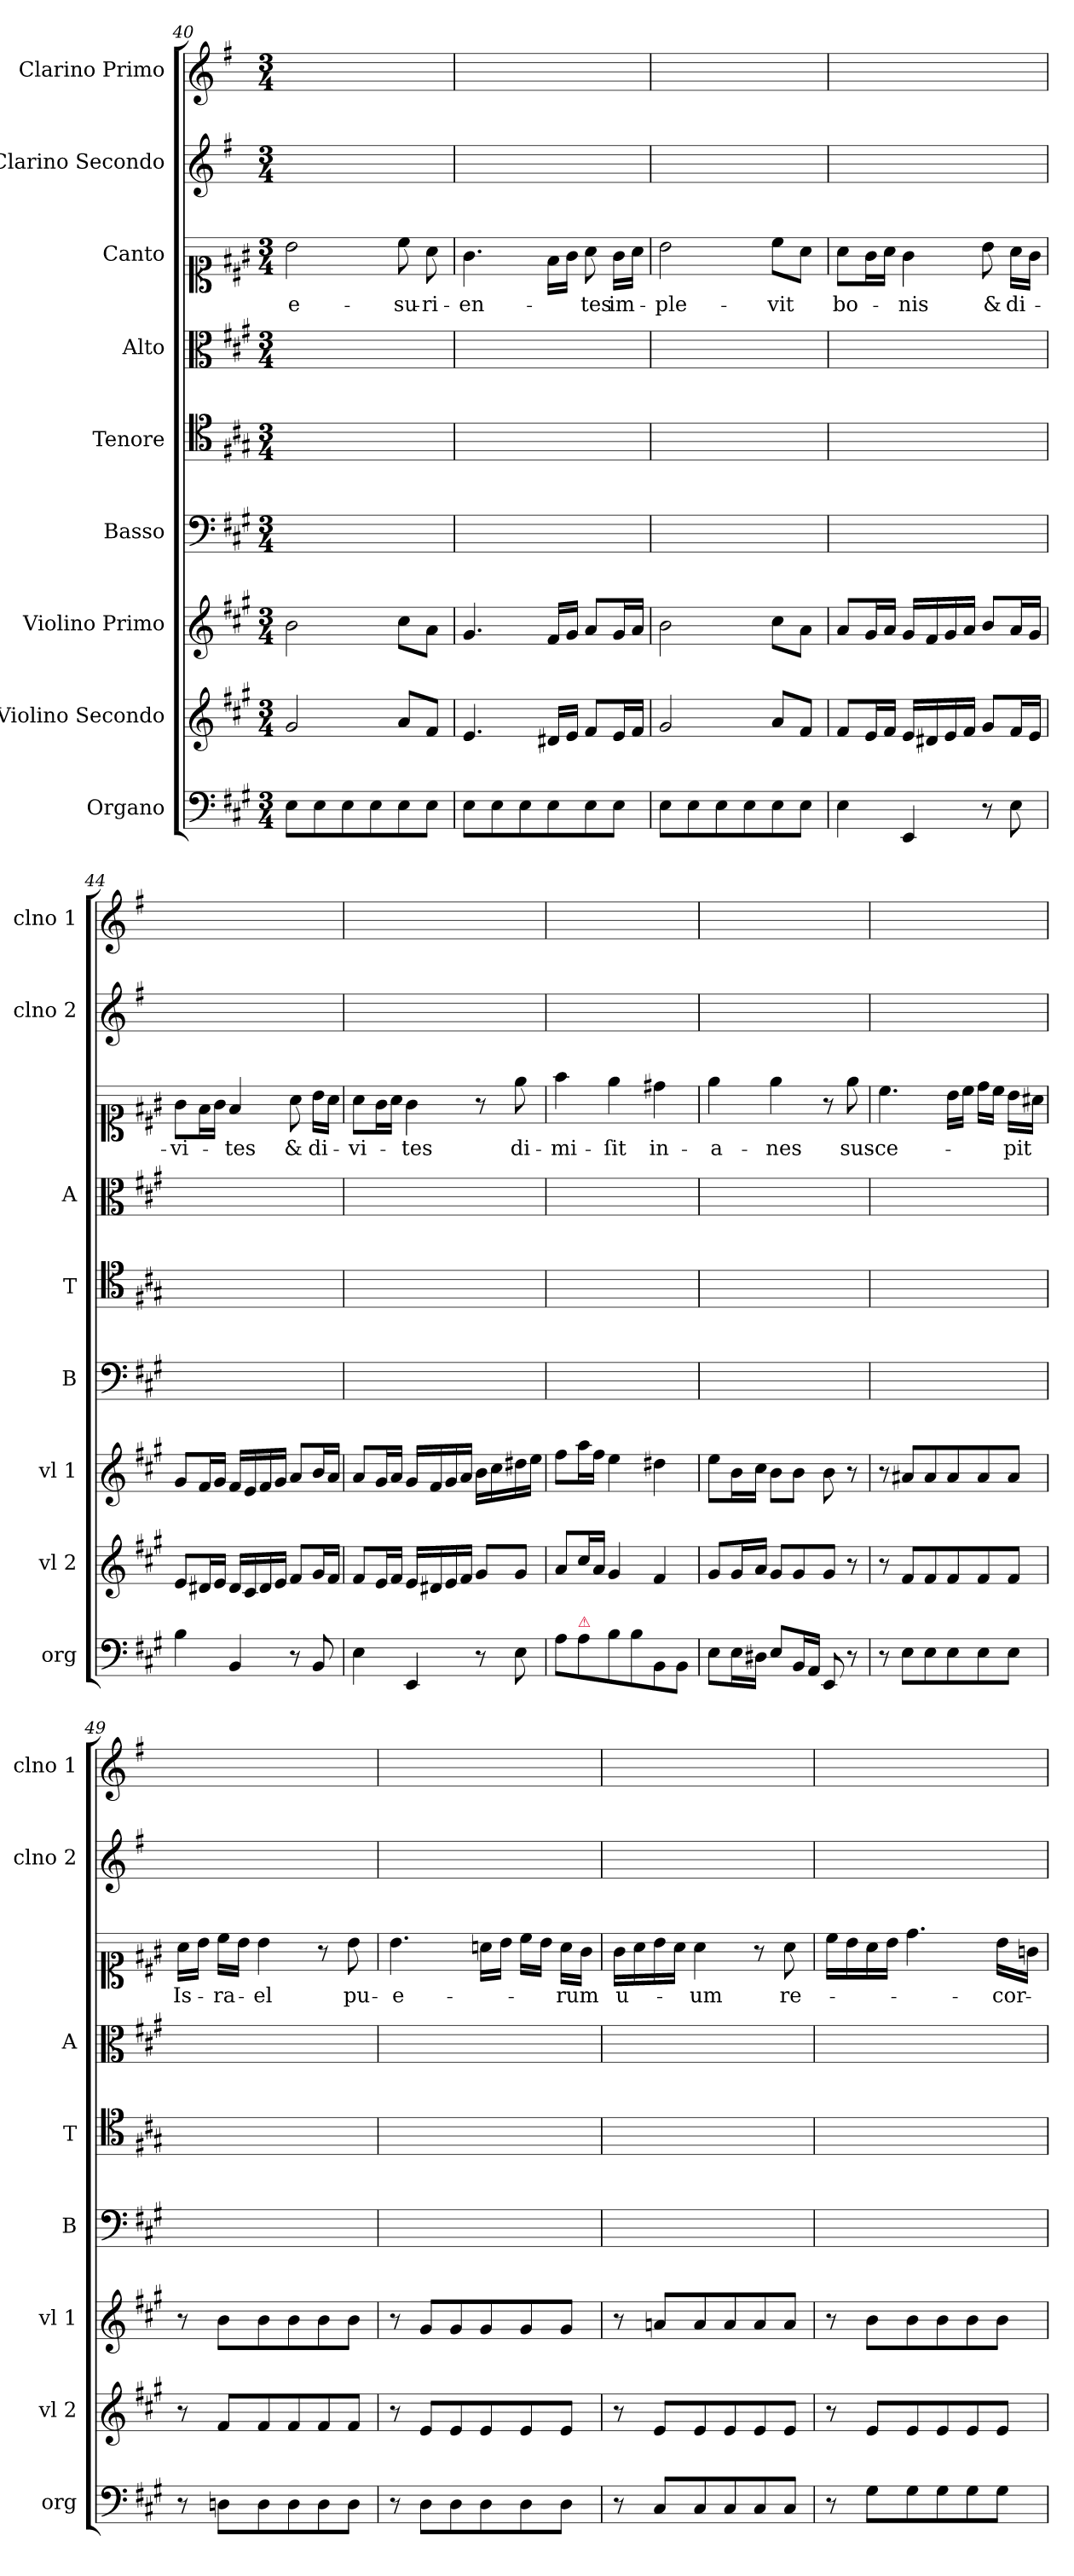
**kern	**kern	**dynam	**kern	**dynam	**kern	**kern	**kern	**kern	**text	**kern	**kern
*part9	*part8	*part8	*part7	*part7	*part6	*part5	*part4	*part3	*part3	*part2	*part1
*staff9	*staff8	*staff8	*staff7	*staff7	*staff6	*staff5	*staff4	*staff3	*staff3	*staff2	*staff1
*I"Organo	*I"Violino Secondo	*	*I"Violino Primo	*	*I"Basso	*I"Tenore	*I"Alto	*I"Canto	*	*I"Clarino Secondo	*I"Clarino Primo
*I'org	*I'vl 2	*	*I'vl 1	*	*I'B	*I'T	*I'A	*	*	*I'clno 2	*I'clno 1
*clefF4	*clefG2	*	*clefG2	*	*clefF4	*clefC4	*clefC3	*clefC1	*	*clefG2	*clefG2
*	*	*	*	*	*	*	*	*	*	*ITrd-1c-2	*ITrd-1c-2
*k[f#c#g#]	*k[f#c#g#]	*	*k[f#c#g#]	*	*k[f#c#g#]	*k[f#c#g#]	*k[f#c#g#]	*k[f#c#g#]	*	*k[f#c#g#]	*k[f#c#g#]
*A:	*A:	*	*A:	*	*A:	*A:	*A:	*A:	*	*A:	*A:
*M3/4	*M3/4	*	*M3/4	*	*M3/4	*M3/4	*M3/4	*M3/4	*	*M3/4	*M3/4
=40	=40	=40	=40	=40	=40	=40	=40	=40	=40	=40	=40
!	!	!LO:DY:a:rj	!	!LO:DY:a:rj	!	!	!	!	!	!	!
8E\L	2g#/	p&colon;	2b\	p&colon;	2.ryy	2.ryy	2.ryy	2b\	e-	2.ryy	2.ryy
8E\	.	.	.	.	.	.	.	.	.	.	.
8E\	.	.	.	.	.	.	.	.	.	.	.
8E\	.	.	.	.	.	.	.	.	.	.	.
8E\	8a/L	.	8cc#\L	.	.	.	.	8cc#\	-su-	.	.
8E\J	8f#/J	.	8a\J	.	.	.	.	8a\	-ri-	.	.
=41	=41	=41	=41	=41	=41	=41	=41	=41	=41	=41	=41
8E\L	4.e/	.	4.g#/	.	2.ryy	2.ryy	2.ryy	4.g#\	-en-	2.ryy	2.ryy
8E\	.	.	.	.	.	.	.	.	.	.	.
8E\	.	.	.	.	.	.	.	.	.	.	.
8E\	16d#X/LL	.	16f#/LL	.	.	.	.	16f#\LL	.	.	.
.	16e/JJ	.	16g#/JJ	.	.	.	.	16g#\JJ	.	.	.
8E\	8f#/L	.	8a/L	.	.	.	.	8a\	-tes	.	.
8E\J	16e/L	.	16g#/L	.	.	.	.	16g#\LL	im-	.	.
.	16f#/JJ	.	16a/JJ	.	.	.	.	16a\JJ	.	.	.
=42	=42	=42	=42	=42	=42	=42	=42	=42	=42	=42	=42
8E\L	2g#/	.	2b\	.	2.ryy	2.ryy	2.ryy	2b\	-ple-	2.ryy	2.ryy
8E\	.	.	.	.	.	.	.	.	.	.	.
8E\	.	.	.	.	.	.	.	.	.	.	.
8E\	.	.	.	.	.	.	.	.	.	.	.
8E\	8a/L	.	8cc#\L	.	.	.	.	8cc#\L	-vit	.	.
8E\J	8f#/J	.	8a\J	.	.	.	.	8a\J	.	.	.
=43	=43	=43	=43	=43	=43	=43	=43	=43	=43	=43	=43
4E\	8f#/L	.	8a/L	.	2.ryy	2.ryy	2.ryy	8a\L	bo-	2.ryy	2.ryy
.	16e/L	.	16g#/L	.	.	.	.	16g#\L	.	.	.
.	16f#/JJ	.	16a/JJ	.	.	.	.	16a\JJ	.	.	.
4EE/	16e/LL	.	16g#/LL	.	.	.	.	4g#\	-nis	.	.
.	16d#X/	.	16f#/	.	.	.	.	.	.	.	.
.	16e/	.	16g#/	.	.	.	.	.	.	.	.
.	16f#/JJ	.	16a/JJ	.	.	.	.	.	.	.	.
8r	8g#/L	.	8b/L	.	.	.	.	8b\	&	.	.
8E\	16f#/L	.	16a/L	.	.	.	.	16a\LL	di-	.	.
.	16e/JJ	.	16g#/JJ	.	.	.	.	16g#\JJ	.	.	.
=44	=44	=44	=44	=44	=44	=44	=44	=44	=44	=44	=44
4B\	8e/L	.	8g#/L	.	2.ryy	2.ryy	2.ryy	8g#\L	-vi-	2.ryy	2.ryy
.	16d#X/L	.	16f#/L	.	.	.	.	16f#\L	.	.	.
.	16e/JJ	.	16g#/JJ	.	.	.	.	16g#\JJ	.	.	.
4BB/	16d#/LL	.	16f#/LL	.	.	.	.	4f#/	-tes	.	.
.	16c#/	.	16e/	.	.	.	.	.	.	.	.
.	16d#/	.	16f#/	.	.	.	.	.	.	.	.
.	16e/JJ	.	16g#/JJ	.	.	.	.	.	.	.	.
!	!	!	!	!	!	!	!	!	!LO:LY:i	!	!
8r	8f#/L	.	8a/L	.	.	.	.	8a\	&	.	.
!	!	!	!	!	!	!	!	!	!LO:LY:i	!	!
8BB/	16g#/L	.	16b/L	.	.	.	.	16b\LL	di-	.	.
.	16f#/JJ	.	16a/JJ	.	.	.	.	16a\JJ	.	.	.
=45	=45	=45	=45	=45	=45	=45	=45	=45	=45	=45	=45
!	!	!	!	!	!	!	!	!	!LO:LY:i	!	!
4E\	8f#/L	.	8a/L	.	2.ryy	2.ryy	2.ryy	8a\L	-vi-	2.ryy	2.ryy
.	16e/L	.	16g#/L	.	.	.	.	16g#\L	.	.	.
.	16f#/JJ	.	16a/JJ	.	.	.	.	16a\JJ	.	.	.
!	!	!	!	!	!	!	!	!	!LO:LY:i	!	!
4EE/	16e/LL	.	16g#/LL	.	.	.	.	4g#\	-tes	.	.
.	16d#X/	.	16f#/	.	.	.	.	.	.	.	.
.	16e/	.	16g#/	.	.	.	.	.	.	.	.
.	16f#/JJ	.	16a/JJ	.	.	.	.	.	.	.	.
8r	8g#/L	.	16b\LL	.	.	.	.	8r	.	.	.
.	.	.	16cc#\	.	.	.	.	.	.	.	.
8E\	8g#/J	.	16dd#X\	.	.	.	.	8ee\	di-	.	.
.	.	.	16ee\JJ	.	.	.	.	.	.	.	.
=46	=46	=46	=46	=46	=46	=46	=46	=46	=46	=46	=46
8A\L	8a/L	.	8ff#\L	.	2.ryy	2.ryy	2.ryy	4ff#\	-mi-	2.ryy	2.ryy
!LO:TX:a:color=crimson:t=⚠	!	!	!	!	!	!	!	!	!	!	!
8A\	16cc#/L	.	16aa\L	.	.	.	.	.	.	.	.
.	16a/JJ	.	16ff#\JJ	.	.	.	.	.	.	.	.
8B\	4g#/	.	4ee\	.	.	.	.	4ee\	-ſit	.	.
8B\	.	.	.	.	.	.	.	.	.	.	.
8BB/	4f#/	.	4dd#X\	.	.	.	.	4dd#X\	in-	.	.
8BB/J	.	.	.	.	.	.	.	.	.	.	.
=47	=47	=47	=47	=47	=47	=47	=47	=47	=47	=47	=47
8E\L	8g#/L	.	8ee\L	.	2.ryy	2.ryy	2.ryy	4ee\	-a-	2.ryy	2.ryy
16E\L	16g#/L	.	16b\L	.	.	.	.	.	.	.	.
16D#X\JJ	16a/JJ	.	16cc#\JJ	.	.	.	.	.	.	.	.
8E/L	8g#/L	.	8b\L	.	.	.	.	4ee\	-nes	.	.
16BB/L	8g#/	.	8b\J	.	.	.	.	.	.	.	.
16AA/JJ	.	.	.	.	.	.	.	.	.	.	.
8EE/	8g#/J	.	8b\	.	.	.	.	8r	.	.	.
8r	8r	.	8r	.	.	.	.	8ee\	sus-	.	.
=48	=48	=48	=48	=48	=48	=48	=48	=48	=48	=48	=48
8r	8r	.	8r	.	2.ryy	2.ryy	2.ryy	4.cc#\	-ce-	2.ryy	2.ryy
8E\L	8f#/L	.	8a#X/L	.	.	.	.	.	.	.	.
8E\	8f#/	.	8a#/	.	.	.	.	.	.	.	.
8E\	8f#/	.	8a#/	.	.	.	.	16b\LL	.	.	.
.	.	.	.	.	.	.	.	16cc#\JJ	.	.	.
8E\	8f#/	.	8a#/	.	.	.	.	16dd\LL	.	.	.
.	.	.	.	.	.	.	.	16cc#\JJ	.	.	.
8E\J	8f#/J	.	8a#/J	.	.	.	.	16b\LL	-pit	.	.
.	.	.	.	.	.	.	.	16a#X\JJ	.	.	.
=49	=49	=49	=49	=49	=49	=49	=49	=49	=49	=49	=49
8r	8r	.	8r	.	2.ryy	2.ryy	2.ryy	16a\LL	Is-	2.ryy	2.ryy
.	.	.	.	.	.	.	.	16b\JJ	.	.	.
8Dn\L	8f#/L	.	8b\L	.	.	.	.	16cc#\LL	-ra-	.	.
.	.	.	.	.	.	.	.	16b\JJ	.	.	.
8D\	8f#/	.	8b\	.	.	.	.	4b\	-el	.	.
8D\	8f#/	.	8b\	.	.	.	.	.	.	.	.
8D\	8f#/	.	8b\	.	.	.	.	8r	.	.	.
8D\J	8f#/J	.	8b\J	.	.	.	.	8b\	pu-	.	.
=50	=50	=50	=50	=50	=50	=50	=50	=50	=50	=50	=50
8r	8r	.	8r	.	2.ryy	2.ryy	2.ryy	4.b\	-e-	2.ryy	2.ryy
8D\L	8e/L	.	8g#/L	.	.	.	.	.	.	.	.
8D\	8e/	.	8g#/	.	.	.	.	.	.	.	.
8D\	8e/	.	8g#/	.	.	.	.	16an\LL	.	.	.
.	.	.	.	.	.	.	.	16b\JJ	.	.	.
8D\	8e/	.	8g#/	.	.	.	.	16cc#\LL	.	.	.
.	.	.	.	.	.	.	.	16b\JJ	.	.	.
8D\J	8e/J	.	8g#/J	.	.	.	.	16a\LL	-rum	.	.
.	.	.	.	.	.	.	.	16g#\JJ	.	.	.
=51	=51	=51	=51	=51	=51	=51	=51	=51	=51	=51	=51
8r	8r	.	8r	.	2.ryy	2.ryy	2.ryy	16g#\LL	u-	2.ryy	2.ryy
.	.	.	.	.	.	.	.	16a\	.	.	.
8C#/L	8e/L	.	8an/L	.	.	.	.	16b\	.	.	.
.	.	.	.	.	.	.	.	16a\JJ	.	.	.
8C#/	8e/	.	8a/	.	.	.	.	4a\	-um	.	.
8C#/	8e/	.	8a/	.	.	.	.	.	.	.	.
8C#/	8e/	.	8a/	.	.	.	.	8r	.	.	.
8C#/J	8e/J	.	8a/J	.	.	.	.	8a\	re-	.	.
=52	=52	=52	=52	=52	=52	=52	=52	=52	=52	=52	=52
8r	8r	.	8r	.	2.ryy	2.ryy	2.ryy	16cc#\LL	.	2.ryy	2.ryy
.	.	.	.	.	.	.	.	16b\	.	.	.
8G#\L	8e/L	.	8b\L	.	.	.	.	16a\	.	.	.
.	.	.	.	.	.	.	.	16b\JJ	.	.	.
8G#\	8e/	.	8b\	.	.	.	.	4.dd\	.	.	.
8G#\	8e/	.	8b\	.	.	.	.	.	.	.	.
8G#\	8e/	.	8b\	.	.	.	.	.	.	.	.
8G#\J	8e/J	.	8b\J	.	.	.	.	16b\LL	-cor-	.	.
.	.	.	.	.	.	.	.	16gn\JJ	.	.	.
=	=	=	=	=	=	=	=	=	=	=	=
*-	*-	*-	*-	*-	*-	*-	*-	*-	*-	*-	*-
